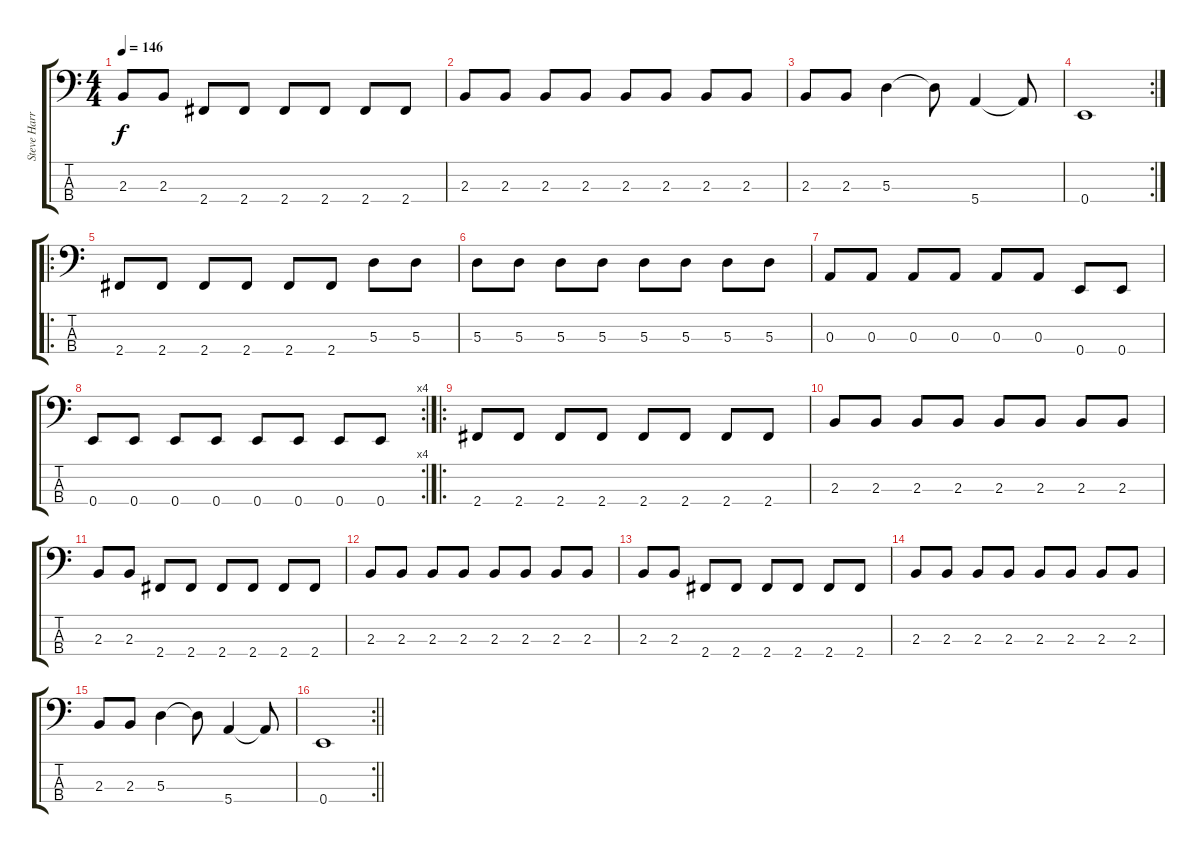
\track ("Steve Harris" "Steve Harr") {instrument electricbassfinger}
\staff {score tabs}
\tuning (G2 D2 A1 E1) {hide}
\ts (4 4)
\tempo 146
\clef f4
\ks c
2.3.8{dy f} 2.3.8 2.4.8 2.4.8 2.4.8 2.4.8 2.4.8 2.4.8 |
2.3.8 2.3.8 2.3.8 2.3.8 2.3.8 2.3.8 2.3.8 2.3.8 |
2.3.8 2.3.8 5.3.4 5.3{t}.8 5.4.4 5.4{t}.8 |
\rc 2
0.4.1 |
\ro
2.4.8 2.4.8 2.4.8 2.4.8 2.4.8 2.4.8 5.3.8 5.3.8 |
5.3.8 5.3.8 5.3.8 5.3.8 5.3.8 5.3.8 5.3.8 5.3.8 |
0.3.8 0.3.8 0.3.8 0.3.8 0.3.8 0.3.8 0.4.8 0.4.8 |
\rc 4
0.4.8 0.4.8 0.4.8 0.4.8 0.4.8 0.4.8 0.4.8 0.4.8 |
\ro
2.4.8 2.4.8 2.4.8 2.4.8 2.4.8 2.4.8 2.4.8 2.4.8 |
2.3.8 2.3.8 2.3.8 2.3.8 2.3.8 2.3.8 2.3.8 2.3.8 |
2.3.8 2.3.8 2.4.8 2.4.8 2.4.8 2.4.8 2.4.8 2.4.8 |
2.3.8 2.3.8 2.3.8 2.3.8 2.3.8 2.3.8 2.3.8 2.3.8 |
2.3.8 2.3.8 2.4.8 2.4.8 2.4.8 2.4.8 2.4.8 2.4.8 |
2.3.8 2.3.8 2.3.8 2.3.8 2.3.8 2.3.8 2.3.8 2.3.8 |
2.3.8 2.3.8 5.3.4 5.3{t}.8 5.4.4 5.4{t}.8 |
\rc 2
\barLineRight lightlight
0.4.1
